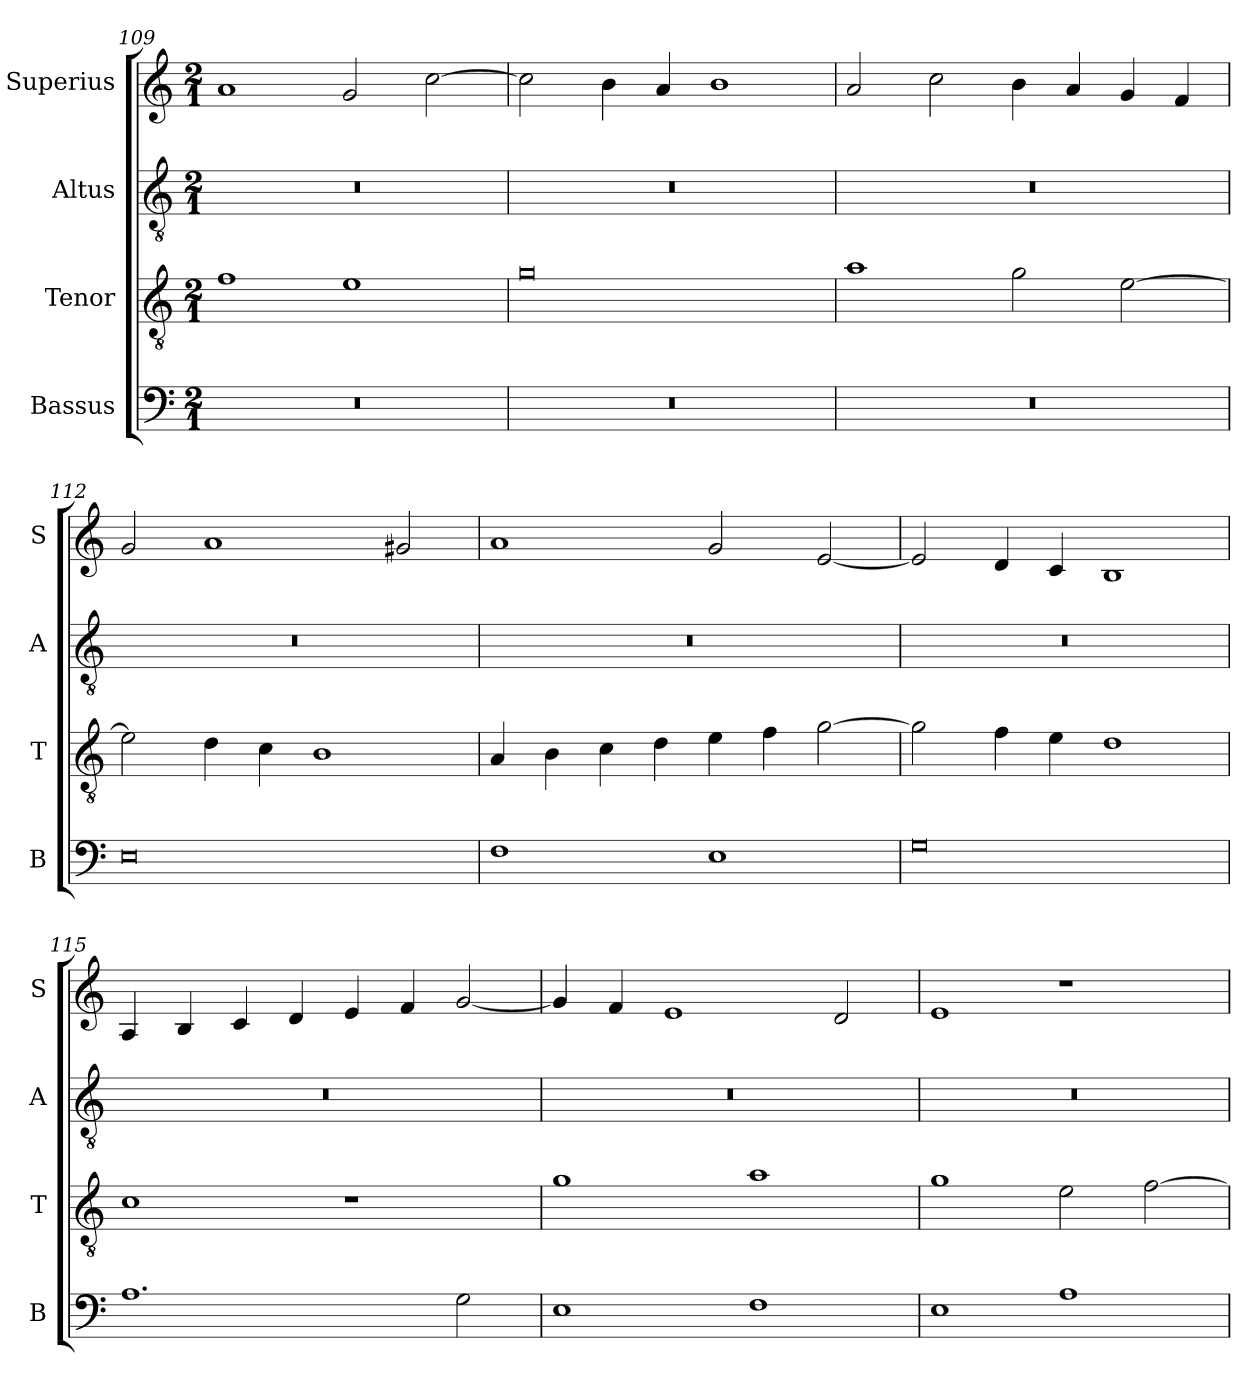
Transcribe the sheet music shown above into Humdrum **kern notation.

**kern	**kern	**kern	**kern
*part4	*part3	*part2	*part1
*staff4	*staff3	*staff2	*staff1
*I"Bassus	*I"Tenor	*I"Altus	*I"Superius
*I'B	*I'T	*I'A	*I'S
*clefF4	*clefGv2	*clefGv2	*clefG2
*k[]	*k[]	*k[]	*k[]
*M2/1	*M2/1	*M2/1	*M2/1
=109	=109	=109	=109
0r	1f	0r	1a
.	1e	.	2g/
.	.	.	[2cc\
=110	=110	=110	=110
0r	0g	0r	2cc\]
.	.	.	4b\
.	.	.	4a/
.	.	.	1b
=111	=111	=111	=111
0r	1a	0r	2a/
.	.	.	2cc\
.	2g\	.	4b\
.	.	.	4a/
.	[2e\	.	4g/
.	.	.	4f/
=112	=112	=112	=112
0E	2e\]	0r	2g/
.	4d\	.	1a
.	4c\	.	.
.	1B	.	.
.	.	.	2g#X/
=113	=113	=113	=113
1F	4A/	0r	1a
.	4B\	.	.
.	4c\	.	.
.	4d\	.	.
1E	4e\	.	2g/
.	4f\	.	.
.	[2g\	.	[2e/
=114	=114	=114	=114
0G	2g\]	0r	2e/]
.	4f\	.	4d/
.	4e\	.	4c/
.	1d	.	1B
=115	=115	=115	=115
1.A	1c	0r	4A/
.	.	.	4B/
.	.	.	4c/
.	.	.	4d/
.	1r	.	4e/
.	.	.	4f/
2G\	.	.	[2g/
=116	=116	=116	=116
1E	1g	0r	4g/]
.	.	.	4f/
.	.	.	1e
1F	1a	.	.
.	.	.	2d/
=117	=117	=117	=117
1E	1g	0r	1e
1A	2e\	.	1r
.	[2f\	.	.
=	=	=	=
*-	*-	*-	*-
